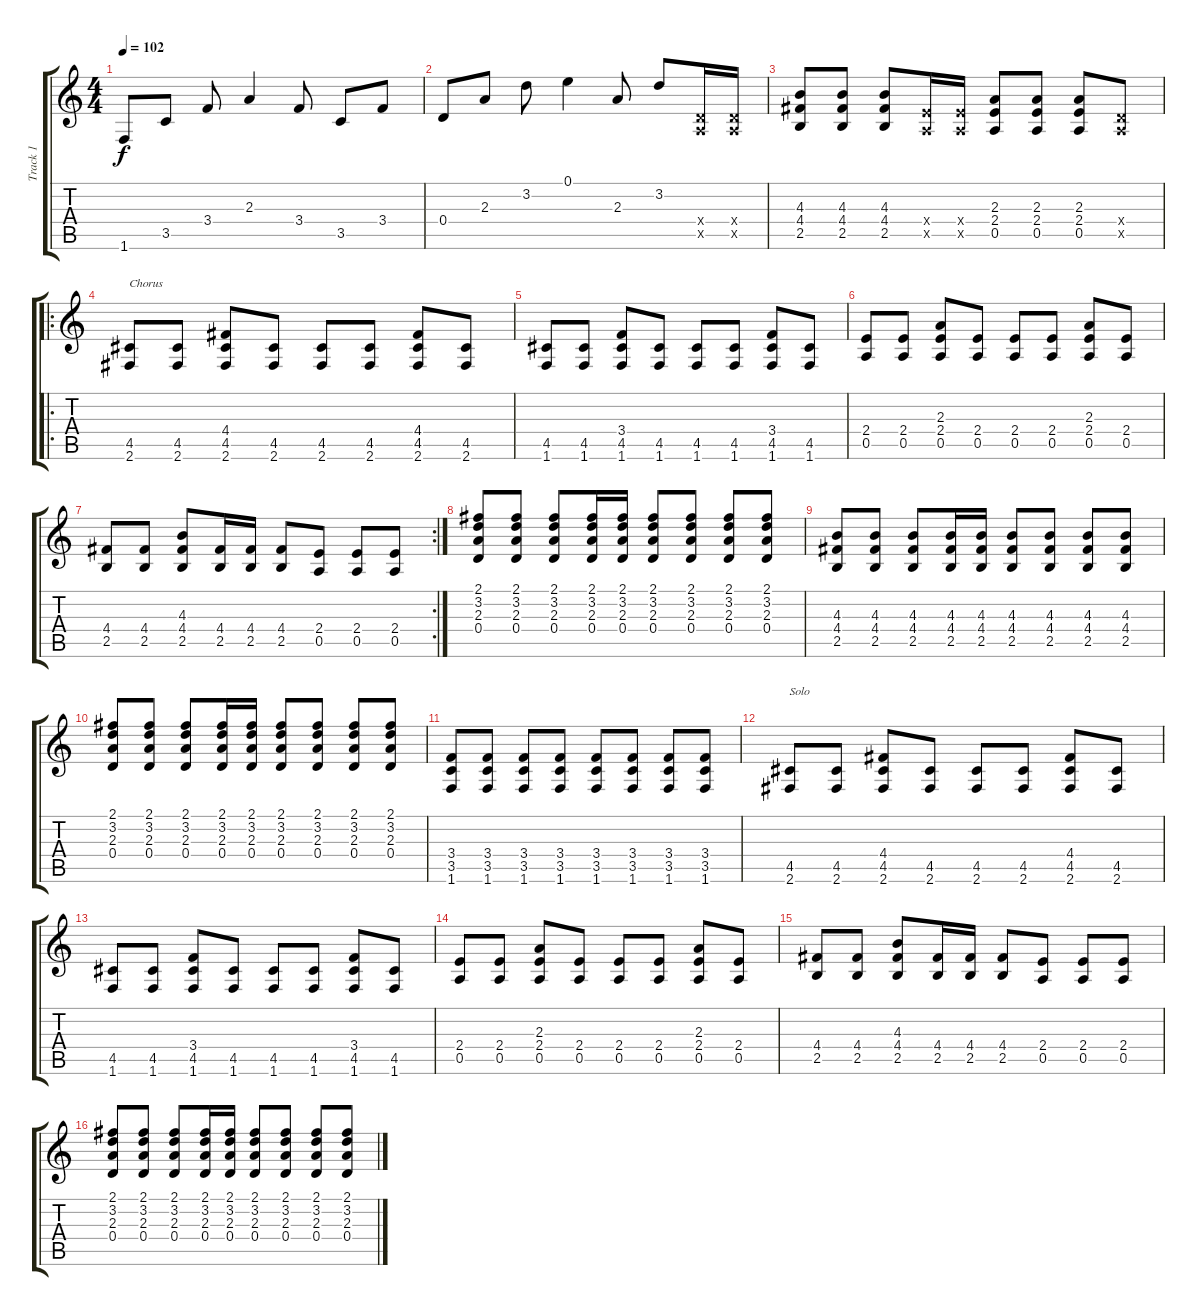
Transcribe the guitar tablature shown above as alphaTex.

\track ("Track 1" "Track 1") {instrument acousticguitarsteel}
\staff {score tabs}
\tuning (E4 B3 G3 D3 A2 E2) {hide}
\ts (4 4)
\tempo 102
\clef g2
\ks c
1.6.8{dy f} 3.5.8 3.4.8 2.3.4 3.4.8 3.5.8 3.4.8 |
0.4.8 2.3.8 3.2.8 0.1.4 2.3.8 3.2.8 (0.4{x} 0.5{x}).16 (0.4{x} 0.5{x}).16 |
(4.3 4.4 2.5).8 (4.3 4.4 2.5).8 (4.3 4.4 2.5).8 (2.4{x} 0.5{x}).16 (2.4{x} 0.5{x}).16 (2.3 2.4 0.5).8 (2.3 2.4 0.5).8 (2.3 2.4 0.5).8 (0.4{x} 0.5{x}).8 |
\ro
(4.5 2.6).8{txt "Chorus"} (4.5 2.6).8 (4.4 4.5 2.6).8 (4.5 2.6).8 (4.5 2.6).8 (4.5 2.6).8 (4.4 4.5 2.6).8 (4.5 2.6).8 |
(4.5 1.6).8 (4.5 1.6).8 (3.4 4.5 1.6).8 (4.5 1.6).8 (4.5 1.6).8 (4.5 1.6).8 (3.4 4.5 1.6).8 (4.5 1.6).8 |
(2.4 0.5).8 (2.4 0.5).8 (2.3 2.4 0.5).8 (2.4 0.5).8 (2.4 0.5).8 (2.4 0.5).8 (2.3 2.4 0.5).8 (2.4 0.5).8 |
\rc 2
(4.4 2.5).8 (4.4 2.5).8 (4.3 4.4 2.5).8 (4.4 2.5).16 (4.4 2.5).16 (4.4 2.5).8 (2.4 0.5).8 (2.4 0.5).8 (2.4 0.5).8 |
(2.1 3.2 2.3 0.4).8 (2.1 3.2 2.3 0.4).8 (2.1 3.2 2.3 0.4).8 (2.1 3.2 2.3 0.4).16 (2.1 3.2 2.3 0.4).16 (2.1 3.2 2.3 0.4).8 (2.1 3.2 2.3 0.4).8 (2.1 3.2 2.3 0.4).8 (2.1 3.2 2.3 0.4).8 |
(4.3 4.4 2.5).8 (4.3 4.4 2.5).8 (4.3 4.4 2.5).8 (4.3 4.4 2.5).16 (4.3 4.4 2.5).16 (4.3 4.4 2.5).8 (4.3 4.4 2.5).8 (4.3 4.4 2.5).8 (4.3 4.4 2.5).8 |
(2.1 3.2 2.3 0.4).8 (2.1 3.2 2.3 0.4).8 (2.1 3.2 2.3 0.4).8 (2.1 3.2 2.3 0.4).16 (2.1 3.2 2.3 0.4).16 (2.1 3.2 2.3 0.4).8 (2.1 3.2 2.3 0.4).8 (2.1 3.2 2.3 0.4).8 (2.1 3.2 2.3 0.4).8 |
(3.4 3.5 1.6).8 (3.4 3.5 1.6).8 (3.4 3.5 1.6).8 (3.4 3.5 1.6).8 (3.4 3.5 1.6).8 (3.4 3.5 1.6).8 (3.4 3.5 1.6).8 (3.4 3.5 1.6).8 |
(4.5 2.6).8{txt "Solo" volume 9} (4.5 2.6).8 (4.4 4.5 2.6).8 (4.5 2.6).8 (4.5 2.6).8 (4.5 2.6).8 (4.4 4.5 2.6).8 (4.5 2.6).8 |
(4.5 1.6).8 (4.5 1.6).8 (3.4 4.5 1.6).8 (4.5 1.6).8 (4.5 1.6).8 (4.5 1.6).8 (3.4 4.5 1.6).8 (4.5 1.6).8 |
(2.4 0.5).8 (2.4 0.5).8 (2.3 2.4 0.5).8 (2.4 0.5).8 (2.4 0.5).8 (2.4 0.5).8 (2.3 2.4 0.5).8 (2.4 0.5).8 |
(4.4 2.5).8 (4.4 2.5).8 (4.3 4.4 2.5).8 (4.4 2.5).16 (4.4 2.5).16 (4.4 2.5).8 (2.4 0.5).8 (2.4 0.5).8 (2.4 0.5).8 |
(2.1 3.2 2.3 0.4).8 (2.1 3.2 2.3 0.4).8 (2.1 3.2 2.3 0.4).8 (2.1 3.2 2.3 0.4).16 (2.1 3.2 2.3 0.4).16 (2.1 3.2 2.3 0.4).8 (2.1 3.2 2.3 0.4).8 (2.1 3.2 2.3 0.4).8 (2.1 3.2 2.3 0.4).8
